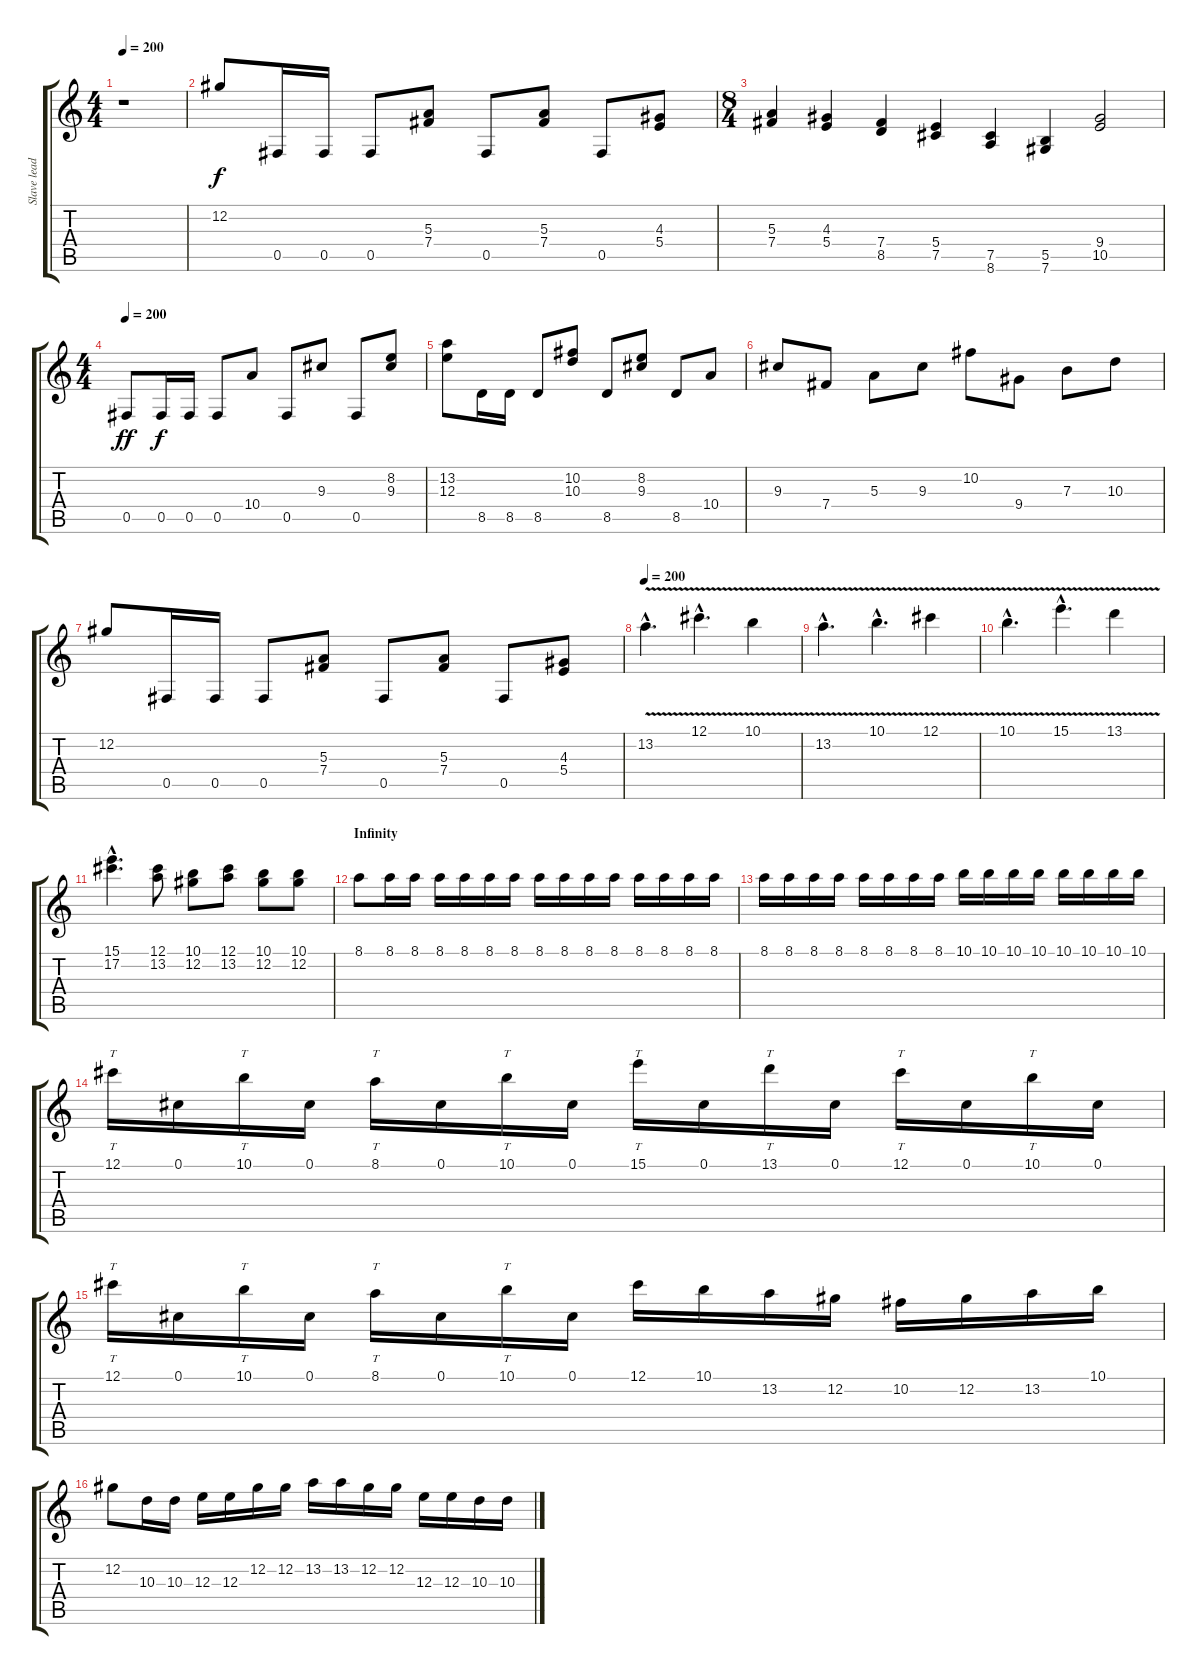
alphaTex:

\track ("Slave lead guitar(normand)" "Slave lead") {instrument distortionguitar}
\staff {score tabs}
\tuning (Db4 Ab3 E3 B2 Gb2 Db2) {hide}
\ts (4 4)
\tempo 200
\clef g2
\ks c
r.1{dy f} |
12.2.8 0.5.16 0.5.16 0.5.8 (5.3 7.4).8 0.5.8 (5.3 7.4).8 0.5.8 (4.3 5.4).8 |
\ts (8 4)
(5.3 7.4).4 (4.3 5.4).4 (7.4 8.5).4 (5.4 7.5).4 (7.5 8.6).4 (5.5 7.6).4 (9.4 10.5).2 |
\ts (4 4)
\tempo 200
0.5.8{dy ff} 0.5.16{dy f} 0.5.16 0.5.8 10.4.8 0.5.8 9.3.8 0.5.8 (8.2 9.3).8 |
(13.2 12.3).8 8.5.16 8.5.16 8.5.8 (10.2 10.3).8 8.5.8 (8.2 9.3).8 8.5.8 10.4.8 |
9.3.8 7.4.8 5.3.8 9.3.8 10.2.8 9.4.8 7.3.8 10.3.8 |
12.2.8 0.5.16 0.5.16 0.5.8 (5.3 7.4).8 0.5.8 (5.3 7.4).8 0.5.8 (4.3 5.4).8 |
\tempo 200
13.2{v hac}.4{d} 12.1{v hac}.4{d} 10.1{v}.4 |
13.2{v hac}.4{d} 10.1{v hac}.4{d} 12.1{v}.4 |
10.1{v hac}.4{d} 15.1{v hac}.4{d} 13.1{v}.4 |
(15.1{hac} 17.2{hac}).4{d} (12.1 13.2).8 (10.1 12.2).8 (12.1 13.2).8 (10.1 12.2).8 (10.1 12.2).8 |
\section ("" "Infinity")
8.1.8 8.1.16 8.1.16 8.1.16 8.1.16 8.1.16 8.1.16 8.1.16 8.1.16 8.1.16 8.1.16 8.1.16 8.1.16 8.1.16 8.1.16 |
8.1.16 8.1.16 8.1.16 8.1.16 8.1.16 8.1.16 8.1.16 8.1.16 10.1.16 10.1.16 10.1.16 10.1.16 10.1.16 10.1.16 10.1.16 10.1.16 |
12.1.16{tt} 0.1.16 10.1.16{tt} 0.1.16 8.1.16{tt} 0.1.16 10.1.16{tt} 0.1.16 15.1.16{tt} 0.1.16 13.1.16{tt} 0.1.16 12.1.16{tt} 0.1.16 10.1.16{tt} 0.1.16 |
12.1.16{tt} 0.1.16 10.1.16{tt} 0.1.16 8.1.16{tt} 0.1.16 10.1.16{tt} 0.1.16 12.1.16 10.1.16 13.2.16 12.2.16 10.2.16 12.2.16 13.2.16 10.1.16 |
12.2.8 10.3.16 10.3.16 12.3.16 12.3.16 12.2.16 12.2.16 13.2.16 13.2.16 12.2.16 12.2.16 12.3.16 12.3.16 10.3.16 10.3.16
